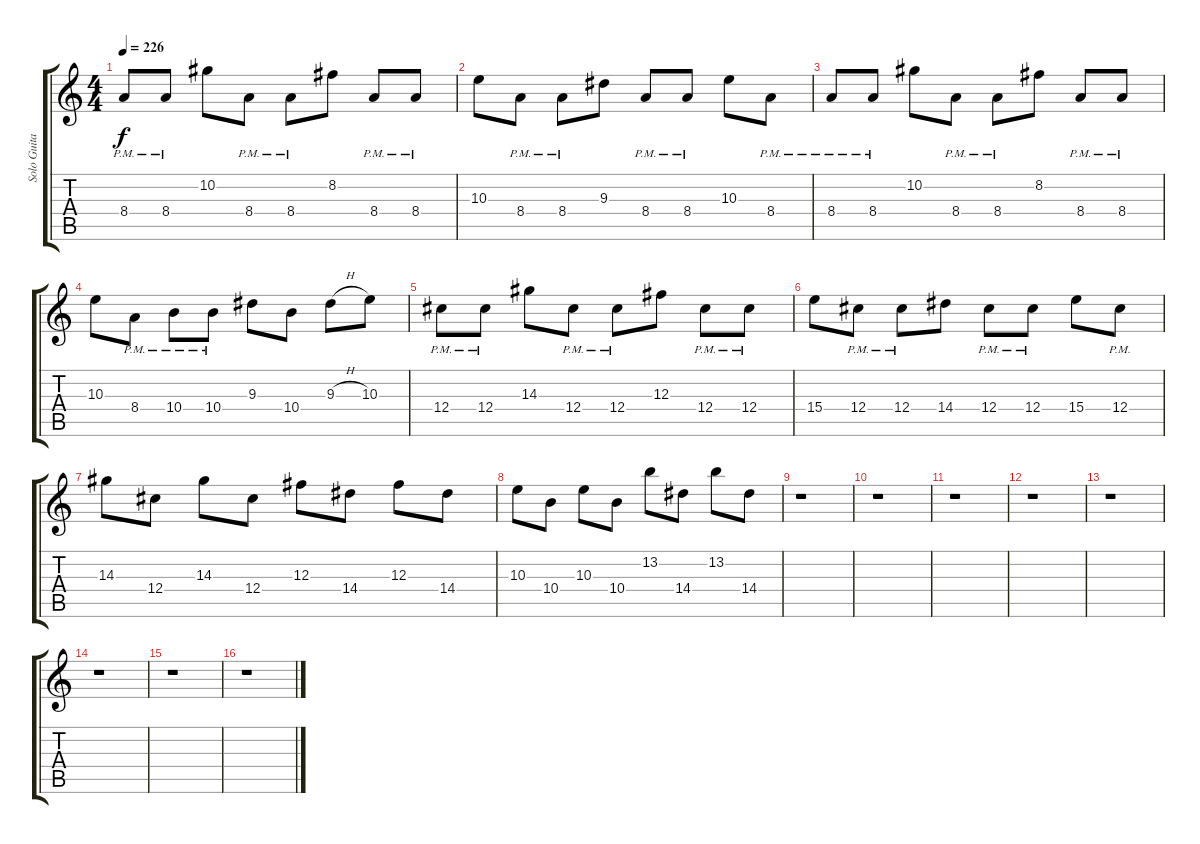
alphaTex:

\track ("Solo Guitar" "Solo Guita") {instrument overdrivenguitar}
\staff {score tabs}
\tuning (Eb4 Bb3 Gb3 Db3 Ab2 Db2) {hide}
\ts (4 4)
\tempo 226
\clef g2
\ks c
8.4{pm}.8{dy f} 8.4{pm}.8 10.2.8 8.4{pm}.8 8.4{pm}.8 8.2.8 8.4{pm}.8 8.4{pm}.8 |
10.3.8 8.4{pm}.8 8.4{pm}.8 9.3.8 8.4{pm}.8 8.4{pm}.8 10.3.8 8.4{pm}.8 |
8.4{pm}.8 8.4{pm}.8 10.2.8 8.4{pm}.8 8.4{pm}.8 8.2.8 8.4{pm}.8 8.4{pm}.8 |
10.3.8 8.4{pm}.8 10.4{pm}.8 10.4{pm}.8 9.3.8 10.4.8 9.3{h}.8 10.3.8 |
12.4{pm}.8 12.4{pm}.8 14.3.8 12.4{pm}.8 12.4{pm}.8 12.3.8 12.4{pm}.8 12.4{pm}.8 |
15.4.8 12.4{pm}.8 12.4{pm}.8 14.4.8 12.4{pm}.8 12.4{pm}.8 15.4.8 12.4{pm}.8 |
14.3.8 12.4.8 14.3.8 12.4.8 12.3.8 14.4.8 12.3.8 14.4.8 |
10.3.8 10.4.8 10.3.8 10.4.8 13.2.8 14.4.8 13.2.8 14.4.8 |
r.1 |
r.1 |
r.1 |
r.1 |
r.1 |
r.1 |
r.1 |
r.1
